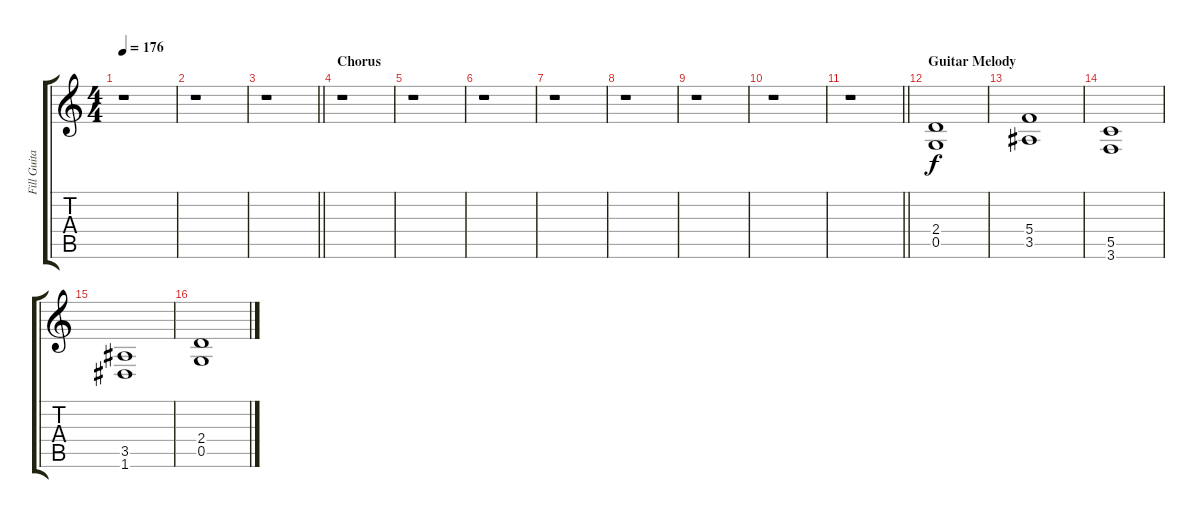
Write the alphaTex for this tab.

\track ("Fill Guitar 1" "Fill Guita") {instrument distortionguitar}
\staff {score tabs}
\tuning (D4 A3 F3 C3 G2 D2) {hide}
\ts (4 4)
\tempo 176
\clef g2
\ks c
r.1{dy f} |
r.1 |
\barLineRight lightlight
r.1 |
\section ("" "Chorus")
r.1 |
r.1 |
r.1 |
r.1 |
r.1 |
r.1 |
r.1 |
\barLineRight lightlight
r.1 |
\section ("" "Guitar Melody")
(2.4 0.5).1 |
(5.4 3.5).1 |
(5.5 3.6).1 |
(3.5 1.6).1 |
(2.4 0.5).1
